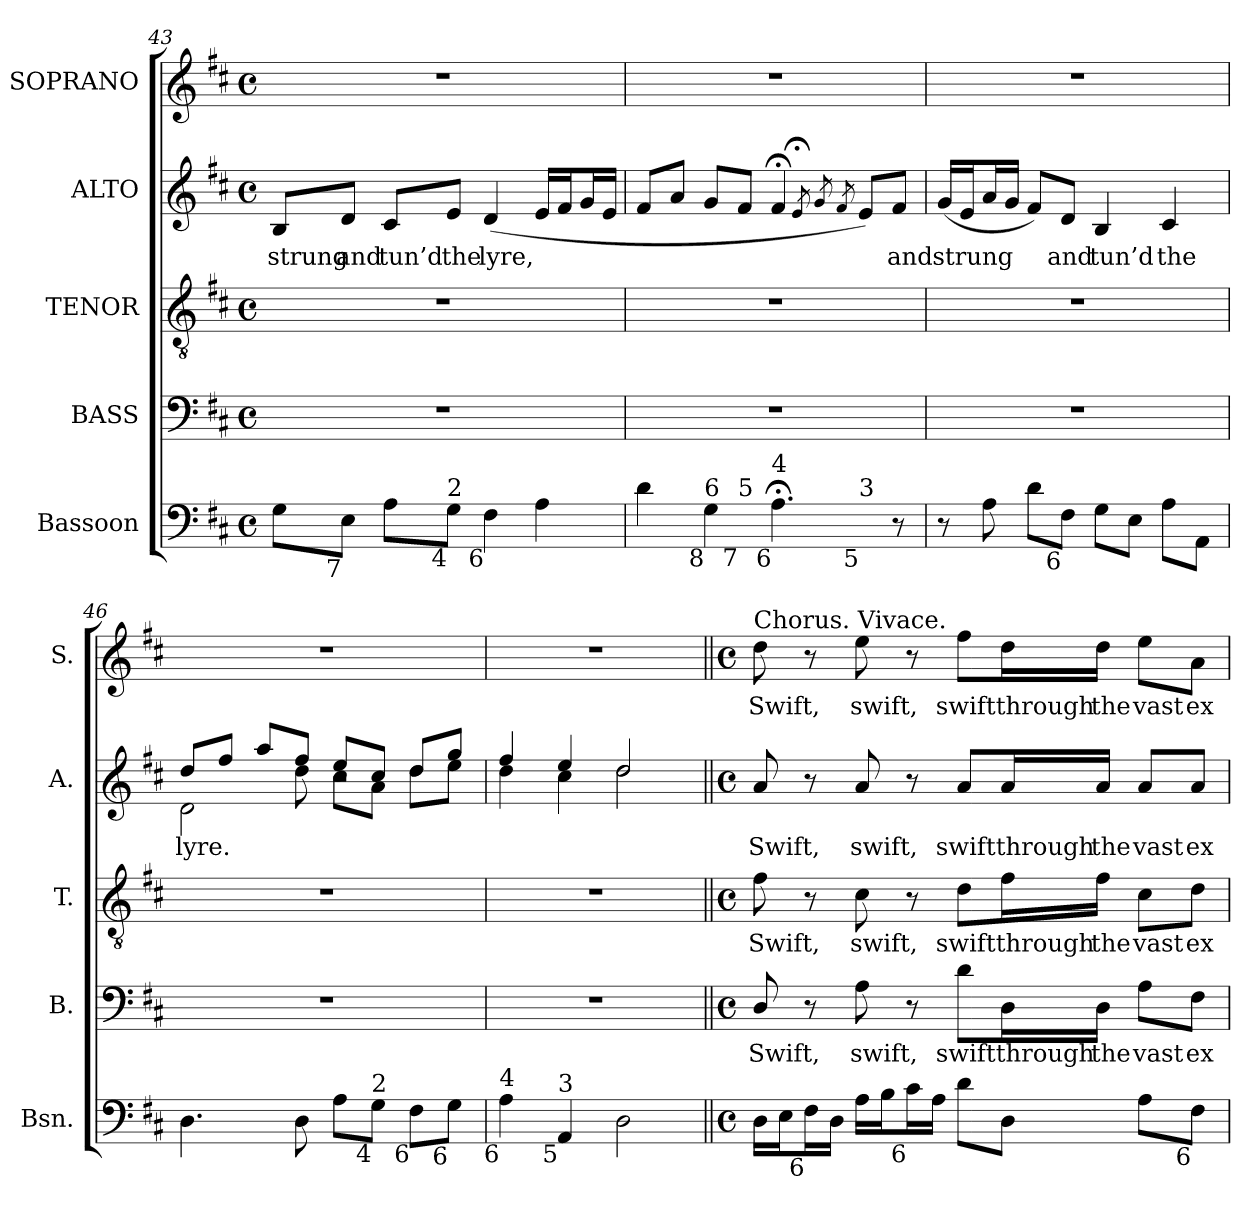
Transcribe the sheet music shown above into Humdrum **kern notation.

**kern	**kern	**text	**kern	**text	**kern	**text	**kern	**text
*part5	*part4	*part4	*part3	*part3	*part2	*part2	*part1	*part1
*staff5	*staff4	*staff4	*staff3	*staff3	*staff2	*staff2	*staff1	*staff1
*I"Bassoon	*I"BASS	*	*I"TENOR	*	*I"ALTO	*	*I"SOPRANO	*
*I'Bsn.	*I'B.	*	*I'T.	*	*I'A.	*	*I'S.	*
*clefF4	*clefF4	*	*clefGv2	*	*clefG2	*	*clefG2	*
*	*	*	*ITrd7c12	*	*	*	*	*
*k[f#c#]	*k[f#c#]	*	*k[f#c#]	*	*k[f#c#]	*	*k[f#c#]	*
*D:	*D:	*	*D:	*	*D:	*	*D:	*
*M4/4	*M4/4	*	*M4/4	*	*M4/4	*	*M4/4	*
*met(c)	*met(c)	*	*met(c)	*	*met(c)	*	*met(c)	*
=43	=43	=43	=43	=43	=43	=43	=43	=43
!	!	!	!	!	!	!LO:LY:b:color=#000000	!	!
8Gi\L	1r	.	1r	.	8Bi/L	strung	1r	.
!LO:TX:b:rj:t=7	!	!	!	!	!	!	!	!
!	!	!	!	!	!	!LO:LY:b:color=#000000	!	!
8Ei\J	.	.	.	.	8di/J	and	.	.
!	!	!	!	!	!	!LO:LY:b:color=#000000	!	!
8Ai\L	.	.	.	.	8c#i/L	tun’d	.	.
!LO:TX:b:rj:t=4	!	!	!	!	!	!	!	!
!LO:TX:t=2	!	!	!	!	!	!	!	!
!	!	!	!	!	!	!LO:LY:b:color=#000000	!	!
8Gi\J	.	.	.	.	8ei/J	the	.	.
!LO:TX:b:rj:t=6	!	!	!	!	!	!	!	!
!	!	!	!	!	!	!LO:LY:b:color=#000000	!	!
4F#i\	.	.	.	.	(4di/	lyre,	.	.
4Ai\	.	.	.	.	16ei/LL	.	.	.
.	.	.	.	.	16f#i/J	.	.	.
.	.	.	.	.	16gi/L	.	.	.
.	.	.	.	.	16ei/JJ	.	.	.
!!LO:LB:g=z
=44	=44	=44	=44	=44	=44	=44	=44	=44
*^	*	*	*	*	*	*	*	*
*	*^	*	*	*	*	*	*	*	*
4di\	4.ryy	2.ryy	1r	.	1r	.	8f#i/L	.	1r	.
.	.	.	.	.	.	.	8ai/J	.	.	.
!LO:TX:b:rj:t=8	!	!	!	!	!	!	!	!	!	!
!LO:TX:t=6	!	!	!	!	!	!	!	!	!	!
4Gi\	.	.	.	.	.	.	8gi/L	.	.	.
!	!LO:TX:b:rj:t=7	!	!	!	!	!	!	!	!	!
!	!LO:TX:t=5	!	!	!	!	!	!	!	!	!
.	2ryy	.	.	.	.	.	8f#i/J	.	.	.
!LO:TX:b:rj:t=6	!	!	!	!	!	!	!	!	!	!
!LO:TX:t=4	!	!	!	!	!	!	!	!	!	!
4.A;i\	.	.	.	.	.	.	4f#;i/	.	.	.
.	.	.	.	.	.	.	8qe;i/	.	.	.
.	.	.	.	.	.	.	8qgi/	.	.	.
.	.	.	.	.	.	.	8qf#i/	.	.	.
!	!	!LO:TX:b:rj:t=5	!	!	!	!	!	!	!	!
!	!	!LO:TX:t=3	!	!	!	!	!	!	!	!
.	.	4ryy	.	.	.	.	8ei/L)	.	.	.
!	!	!	!	!	!	!	!	!LO:LY:b:color=#000000	!	!
8r	8ryy	.	.	.	.	.	8f#i/J	and	.	.
*v	*v	*v	*	*	*	*	*	*	*	*
=45	=45	=45	=45	=45	=45	=45	=45	=45
*^	*	*	*	*	*	*	*	*
*	*^	*	*	*	*	*	*	*	*
!	!	!	!	!	!	!	!	!LO:LY:b:color=#000000	!	!
*v	*v	*v	*	*	*	*	*	*	*	*
8r	1r	.	1r	.	(16gi/LL	strung	1r	.
.	.	.	.	.	16ei/J	.	.	.
8Ai\	.	.	.	.	16ai/L	.	.	.
.	.	.	.	.	16gi/JJ	.	.	.
8di\L	.	.	.	.	8f#i/L)	.	.	.
!LO:TX:b:rj:t=6	!	!	!	!	!	!	!	!
!	!	!	!	!	!	!LO:LY:b:color=#000000	!	!
8F#i\J	.	.	.	.	8di/J	and	.	.
!	!	!	!	!	!	!LO:LY:b:color=#000000	!	!
8Gi\L	.	.	.	.	4Bi/	tun’d	.	.
8Ei\J	.	.	.	.	.	.	.	.
!	!	!	!	!	!	!LO:LY:b:color=#000000	!	!
8Ai\L	.	.	.	.	4c#i/	the	.	.
8AAi\J	.	.	.	.	.	.	.	.
=46	=46	=46	=46	=46	=46	=46	=46	=46
!	!	!	!	!	!LO:TX:a:t=Sym&colon;	!	!	!
!	!	!	!	!	!	!LO:LY:b:color=#000000	!	!
*	*	*	*	*	*^	*	*	*
*	*	*	*	*	*	*^	*	*	*
4.Di\	1r	.	1r	.	8ddi/L	2di\	4ryy	lyre.	1r	.
.	.	.	.	.	8ff#i/J	.	.	.	.	.
.	.	.	.	.	8aai/L	.	8ryy	.	.	.
8Di\	.	.	.	.	8ff#i/J	.	8ddi\	.	.	.
8Ai\L	.	.	.	.	8eei/L	2r	8cc#i\L	.	.	.
!LO:TX:b:rj:t=4	!	!	!	!	!	!	!	!	!	!
!LO:TX:t=2	!	!	!	!	!	!	!	!	!	!
8Gi\J	.	.	.	.	8cc#i/J	.	8ai\J	.	.	.
!LO:TX:b:rj:t=6	!	!	!	!	!	!	!	!	!	!
8F#i\L	.	.	.	.	8ddi/L	.	8ddi\L	.	.	.
!LO:TX:b:rj:t=6	!	!	!	!	!	!	!	!	!	!
8Gi\J	.	.	.	.	8ggi/J	.	8eei\J	.	.	.
=47	=47	=47	=47	=47	=47	=47	=47	=47	=47	=47
!LO:TX:b:rj:t=6	!	!	!	!	!	!	!	!	!	!
!LO:TX:t=4	!	!	!	!	!	!	!	!	!	!
*	*	*	*	*	*	*v	*v	*	*	*
4Ai\	1r	.	1r	.	4ff#i/	4ddi\	.	1r	.
!LO:TX:b:rj:t=5	!	!	!	!	!	!	!	!	!
!LO:TX:t=3	!	!	!	!	!	!	!	!	!
4AAi/	.	.	.	.	4eei/	4cc#i\	.	.	.
2Di\	.	.	.	.	2ddi/	2ddi\	.	.	.
*	*	*	*	*	*v	*v	*	*	*
!!LO:PB:g=z
=48||	=48||	=48||	=48||	=48||	=48||	=48||	=48||	=48||
*M4/4	*M4/4	*	*M4/4	*	*M4/4	*	*M4/4	*
*met(c)	*met(c)	*	*met(c)	*	*met(c)	*	*met(c)	*
*	*	*	*	*	*^	*	*	*
!	!	!LO:LY:b:color=#000000	!	!	!	!	!	!	!
*	*	*	*	*	*v	*v	*	*	*
*	*	*	*	*	*^	*	*	*
!	!	!	!	!LO:LY:b:color=#000000	!	!	!	!	!
*	*	*	*	*	*v	*v	*	*	*
*	*	*	*	*	*^	*	*	*
!	!	!	!	!	!	!	!LO:LY:b:color=#000000	!	!
*	*	*	*	*	*v	*v	*	*	*
*	*	*	*	*	*^	*	*	*
!	!	!	!	!	!	!	!	!LO:TX:a:t=Chorus. Vivace.	!
!	!	!	!	!	!	!	!	!	!LO:LY:b:color=#000000
*	*	*	*	*	*v	*v	*	*	*
16Di\LL	8Di/	Swift,	8F#i\	Swift,	8ai/	Swift,	8ddi\	Swift,
16Ei\J	.	.	.	.	.	.	.	.
!LO:TX:b:rj:t=6	!	!	!	!	!	!	!	!
16F#i\L	8r	.	8r	.	8r	.	8r	.
16Di\JJ	.	.	.	.	.	.	.	.
!	!	!LO:LY:b:color=#000000	!	!	!	!	!	!
!	!	!	!	!LO:LY:b:color=#000000	!	!	!	!
!	!	!	!	!	!	!LO:LY:b:color=#000000	!	!
!	!	!	!	!	!	!	!	!LO:LY:b:color=#000000
16Ai\LL	8Ai\	swift,	8C#i\	swift,	8ai/	swift,	8eei\	swift,
16Bi\J	.	.	.	.	.	.	.	.
!LO:TX:b:rj:t=6	!	!	!	!	!	!	!	!
16c#i\L	8r	.	8r	.	8r	.	8r	.
16Ai\JJ	.	.	.	.	.	.	.	.
!	!	!LO:LY:b:color=#000000	!	!	!	!	!	!
!	!	!	!	!LO:LY:b:color=#000000	!	!	!	!
!	!	!	!	!	!	!LO:LY:b:color=#000000	!	!
!	!	!	!	!	!	!	!	!LO:LY:b:color=#000000
8di\L	8di\L	swift	8Di\L	swift	8ai/L	swift	8ff#i\L	swift
!	!	!LO:LY:b:color=#000000	!	!	!	!	!	!
!	!	!	!	!LO:LY:b:color=#000000	!	!	!	!
!	!	!	!	!	!	!LO:LY:b:color=#000000	!	!
!	!	!	!	!	!	!	!	!LO:LY:b:color=#000000
8Di\J	16Di\L	through	16F#i\L	through	16ai/L	through	16ddi\L	through
!	!	!LO:LY:b:color=#000000	!	!	!	!	!	!
!	!	!	!	!LO:LY:b:color=#000000	!	!	!	!
!	!	!	!	!	!	!LO:LY:b:color=#000000	!	!
!	!	!	!	!	!	!	!	!LO:LY:b:color=#000000
.	16Di\JJ	the	16F#i\JJ	the	16ai/JJ	the	16ddi\JJ	the
!	!	!LO:LY:b:color=#000000	!	!	!	!	!	!
!	!	!	!	!LO:LY:b:color=#000000	!	!	!	!
!	!	!	!	!	!	!LO:LY:b:color=#000000	!	!
!	!	!	!	!	!	!	!	!LO:LY:b:color=#000000
8Ai\L	8Ai\L	vast	8C#i\L	vast	8ai/L	vast	8eei\L	vast
!	!	!LO:LY:b:color=#000000	!	!	!	!	!	!
!	!	!	!	!LO:LY:b:color=#000000	!	!	!	!
!	!	!	!	!	!	!LO:LY:b:color=#000000	!	!
!LO:TX:b:rj:t=6	!	!	!	!	!	!	!	!
!	!	!	!	!	!	!	!	!LO:LY:b:color=#000000
8F#i\J	8F#i\J	ex-	8Di\J	ex-	8ai/J	ex-	8ai\J	ex-
=	=	=	=	=	=	=	=	=
*-	*-	*-	*-	*-	*-	*-	*-	*-
